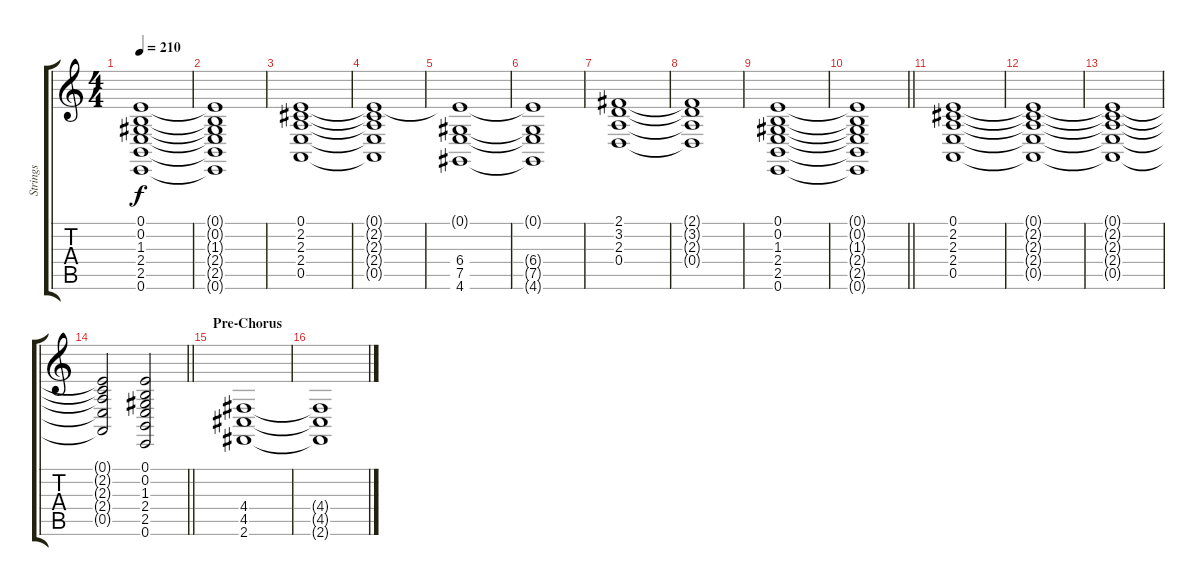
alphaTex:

\track ("Strings" "Strings") {instrument stringensemble1}
\staff {score tabs}
\tuning (E4 B3 G3 D3 A2 E2) {hide}
\ts (4 4)
\tempo 210
\clef g2
\ks c
(0.1 0.2 1.3 2.4 2.5 0.6).1{dy f} |
(0.1{t} 0.2{t} 1.3{t} 2.4{t} 2.5{t} 0.6{t}).1 |
(0.1 2.2 2.3 2.4 0.5).1 |
(0.1{t} 2.2{t} 2.3{t} 2.4{t} 0.5{t}).1 |
(0.1{t} 6.4 7.5 4.6).1 |
(0.1{t} 6.4{t} 7.5{t} 4.6{t}).1 |
(2.1 3.2 2.3 0.4).1 |
(2.1{t} 3.2{t} 2.3{t} 0.4{t}).1 |
(0.1 0.2 1.3 2.4 2.5 0.6).1 |
\barLineRight lightlight
(0.1{t} 0.2{t} 1.3{t} 2.4{t} 2.5{t} 0.6{t}).1 |
(0.1 2.2 2.3 2.4 0.5).1 |
(0.1{t} 2.2{t} 2.3{t} 2.4{t} 0.5{t}).1 |
(0.1{t} 2.2{t} 2.3{t} 2.4{t} 0.5{t}).1 |
\barLineRight lightlight
(0.1{t} 2.2{t} 2.3{t} 2.4{t} 0.5{t}).2 (0.1 0.2 1.3 2.4 2.5 0.6).2 |
\section ("" "Pre-Chorus")
(4.4 4.5 2.6).1 |
(4.4{t} 4.5{t} 2.6{t}).1
